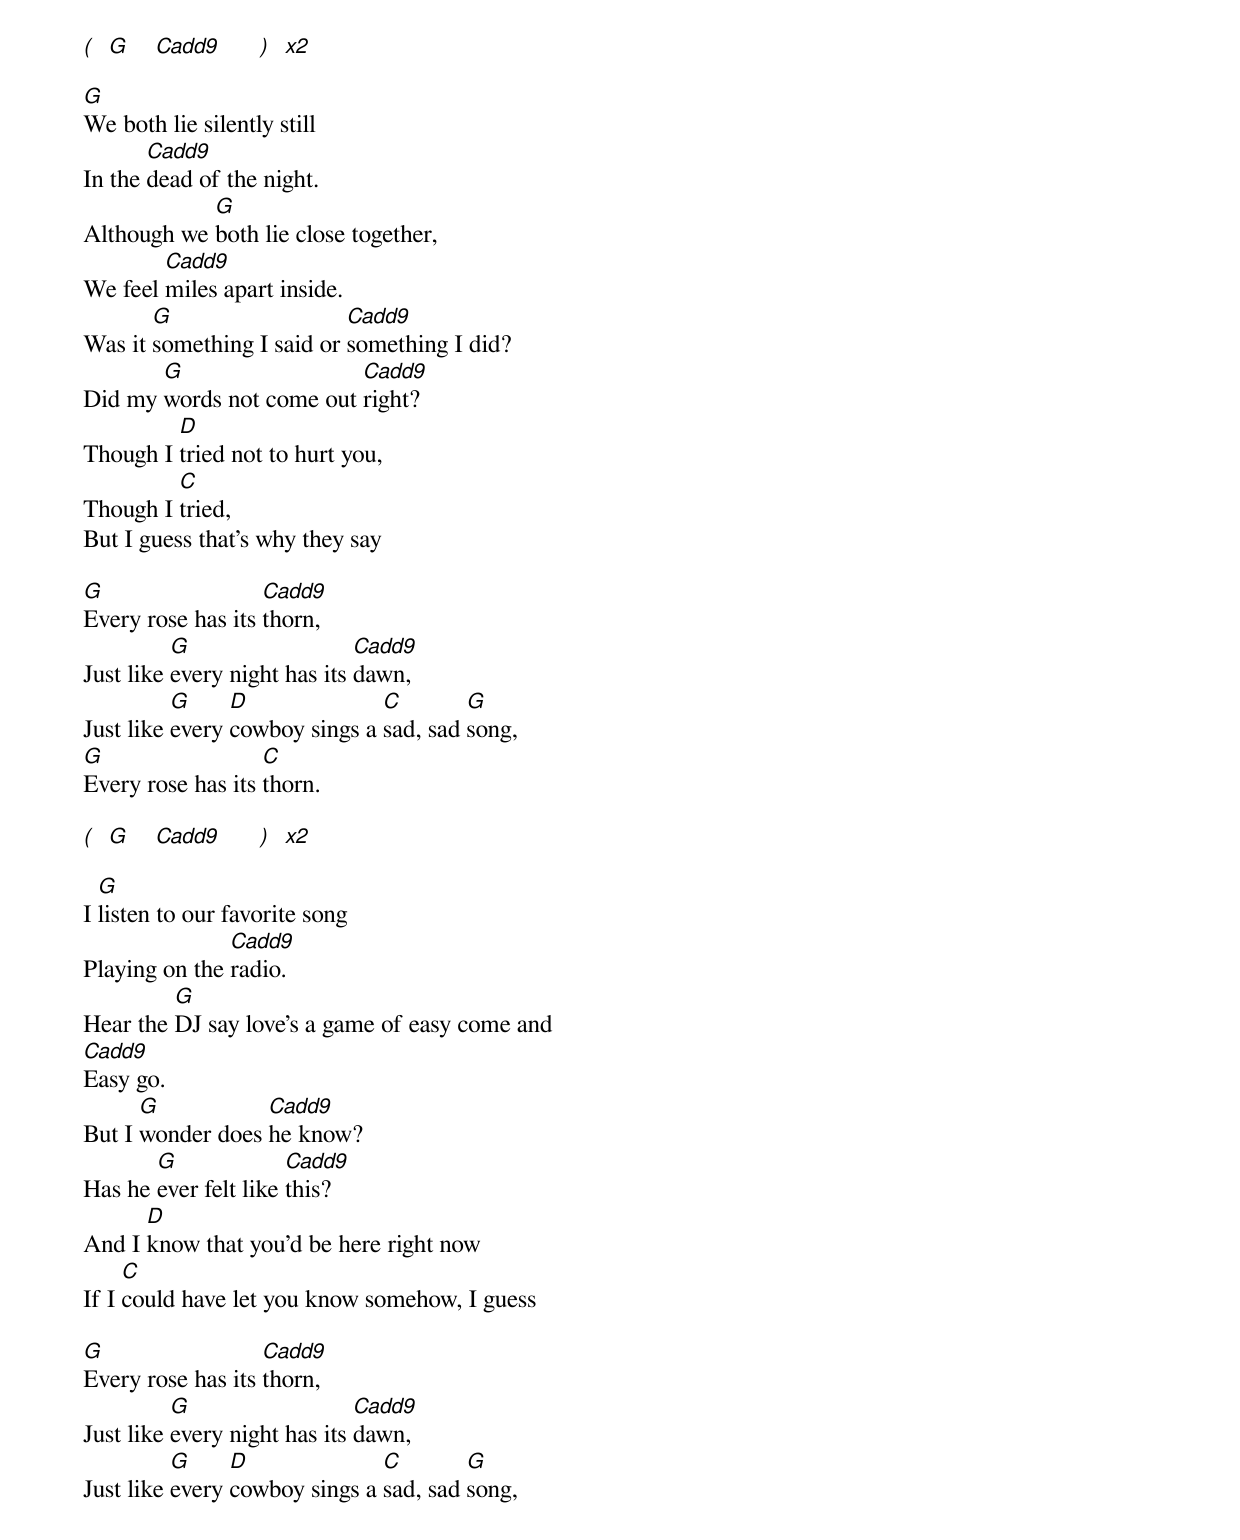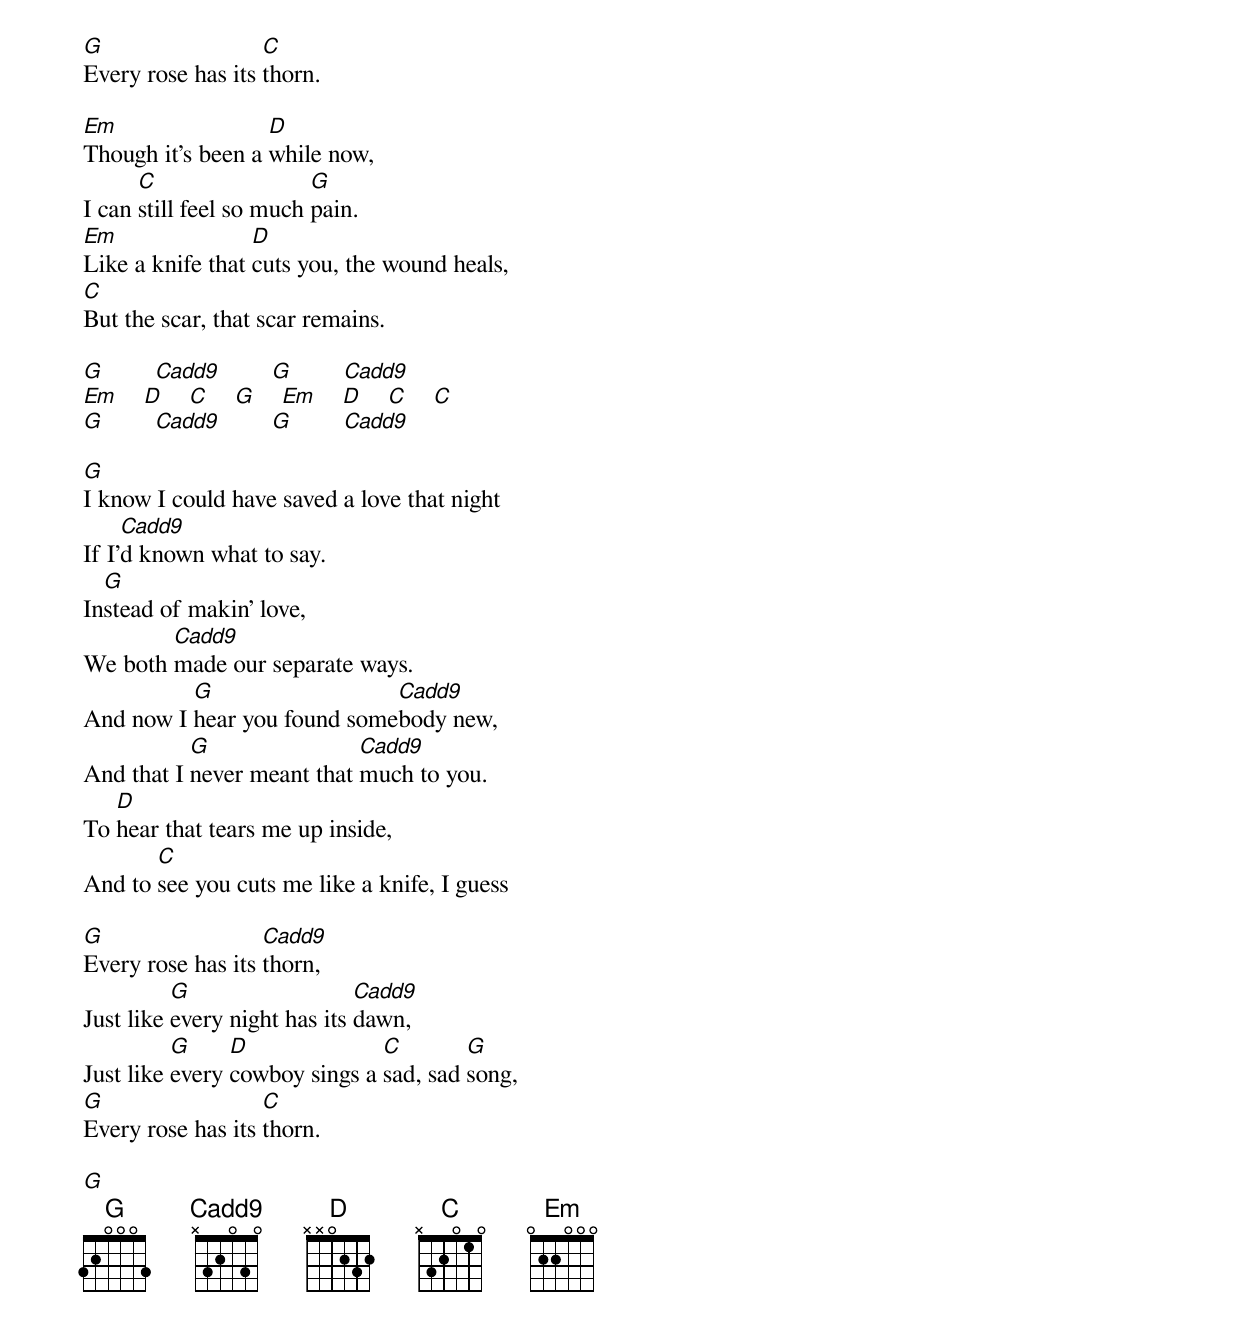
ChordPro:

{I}
[(]  [G]    [Cadd9]      [)]  [x2]

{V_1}
[G]We both lie silently still
In the [Cadd9]dead of the night.
Although we [G]both lie close together,
We feel [Cadd9]miles apart inside.
Was it [G]something I said or [Cadd9]something I did?
Did my [G]words not come out [Cadd9]right?
Though I [D]tried not to hurt you,
Though I [C]tried,
But I guess that's why they say

{C}
[G]Every rose has its [Cadd9]thorn,
Just like [G]every night has its [Cadd9]dawn,
Just like [G]every [D]cowboy sings a [C]sad, sad [G]song,
[G]Every rose has its [C]thorn.

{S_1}
[(]  [G]    [Cadd9]      [)]  [x2]

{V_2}
I [G]listen to our favorite song
Playing on the [Cadd9]radio.
Hear the [G]DJ say love's a game of easy come and
[Cadd9]Easy go.
But I [G]wonder does [Cadd9]he know?
Has he [G]ever felt like [Cadd9]this?
And I [D]know that you'd be here right now
If I [C]could have let you know somehow, I guess

{C}
[G]Every rose has its [Cadd9]thorn,
Just like [G]every night has its [Cadd9]dawn,
Just like [G]every [D]cowboy sings a [C]sad, sad [G]song,
[G]Every rose has its [C]thorn.

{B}
[Em]Though it's been a [D]while now,
I can [C]still feel so much [G]pain.
[Em]Like a knife that [D]cuts you, the wound heals,
[C]But the scar, that scar remains.

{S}
[G]        [Cadd9]        [G]        [Cadd9]
[Em]    [D]    [C]    [G]    [Em]    [D]    [C]    [C]
[G]        [Cadd9]        [G]        [Cadd9]

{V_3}
[G]I know I could have saved a love that night
If I'[Cadd9]d known what to say.
In[G]stead of makin' love,
We both [Cadd9]made our separate ways.
And now I [G]hear you found some[Cadd9]body new,
And that I [G]never meant that [Cadd9]much to you.
To [D]hear that tears me up inside,
And to [C]see you cuts me like a knife, I guess

{C}
[G]Every rose has its [Cadd9]thorn,
Just like [G]every night has its [Cadd9]dawn,
Just like [G]every [D]cowboy sings a [C]sad, sad [G]song,
[G]Every rose has its [C]thorn.

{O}
[G]
